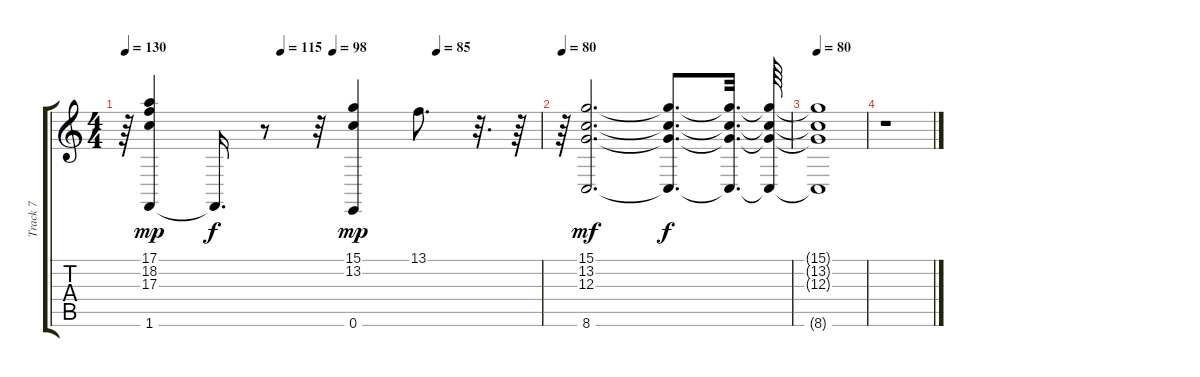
\track ("Track 7" "Track 7") {instrument acousticgrandpiano}
\staff {score tabs}
\tuning (E4 B3 G3 D3 A2 E2) {hide}
\ts (4 4)
\tempo 130
\tempo (115 0.375)
\tempo (98 0.5)
\tempo (85 0.75)
\clef g2
\ks c
r.64{dy f} (17.1 18.2 17.3 1.6).4{dy mp} 1.6{t}.16{d dy f} r.8 r.32 (15.1 13.2 0.6).4{dy mp} 13.1.8{d} r.32{d} r.64 |
\tempo 80
r.64 (15.1 13.2 12.3 8.6).2{d dy mf} (15.1{t} 13.2{t} 12.3{t} 8.6{t}).8{d dy f} (15.1{t} 13.2{t} 12.3{t} 8.6{t}).32{d} (15.1{t} 13.2{t} 12.3{t} 8.6{t}).64 |
\tempo 80
(15.1{t} 13.2{t} 12.3{t} 8.6{t}).1 |
r.1
